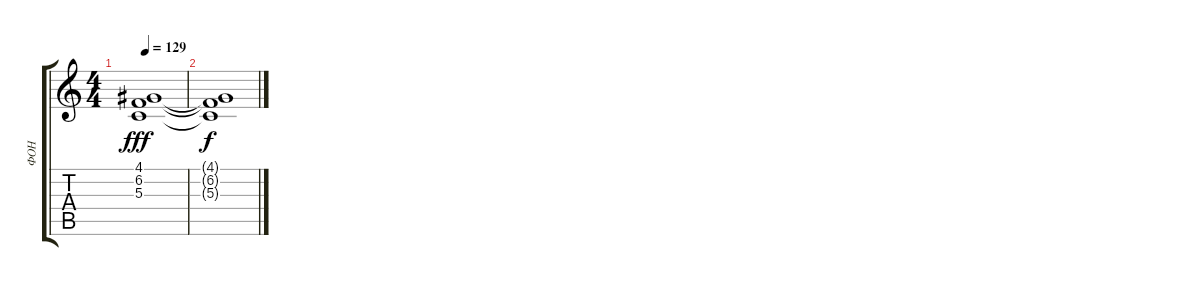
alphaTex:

\track ("ФОН" "ФОН") {instrument synthstrings1}
\staff {score tabs}
\tuning (E4 B3 G3 D3 A2 E2) {hide}
\ts (4 4)
\tempo 129
\clef g2
\ks c
(4.1 6.2 5.3).1{dy fff} |
(4.1{t} 6.2{t} 5.3{t}).1{dy f}
